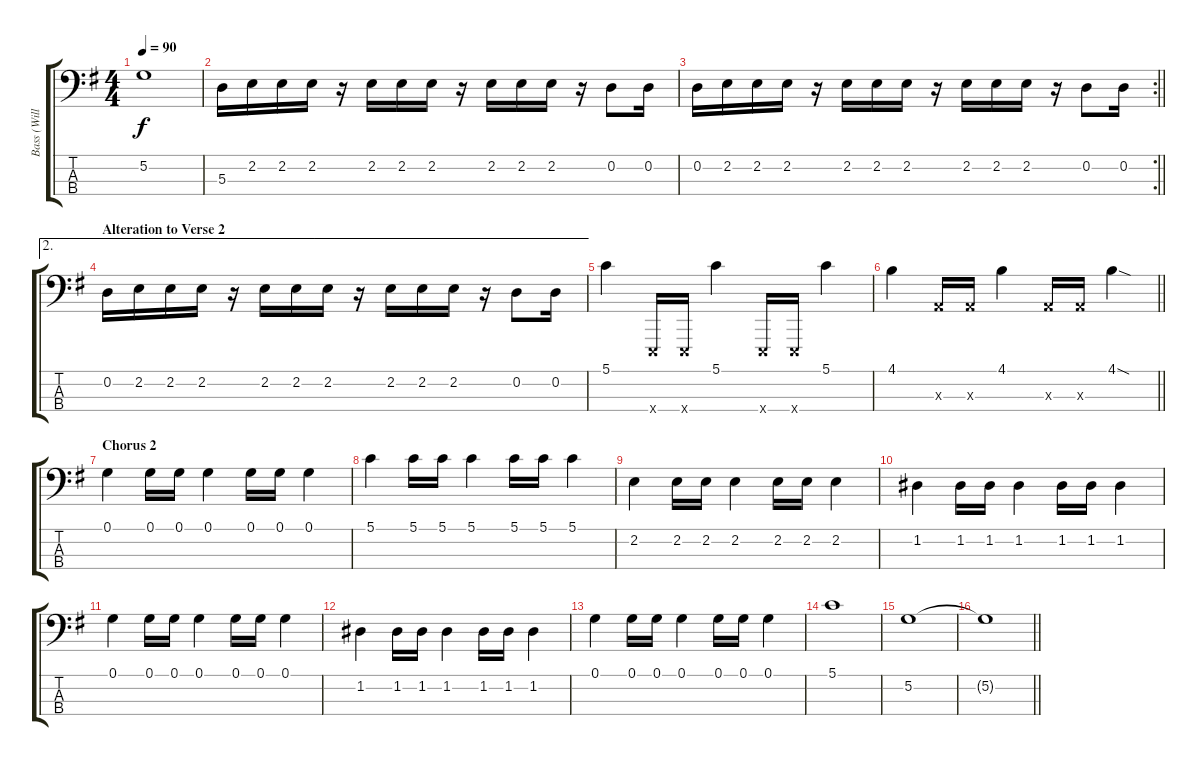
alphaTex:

\track ("Bass (Will Boyd)" "Bass (Will") {instrument electricbassfinger}
\staff {score tabs}
\tuning (G2 D2 A1 E0) {hide}
\ts (4 4)
\tempo 90
\clef f4
\ks g
5.2.1{dy f} |
5.3.16 2.2.16 2.2.16 2.2.16 r.16 2.2.16 2.2.16 2.2.16 r.16 2.2.16 2.2.16 2.2.16 r.16 0.2.8 0.2.16 |
\rc 2
\barLineRight lightlight
0.2.16 2.2.16 2.2.16 2.2.16 r.16 2.2.16 2.2.16 2.2.16 r.16 2.2.16 2.2.16 2.2.16 r.16 0.2.8 0.2.16 |
\ae 2
\section ("" "Alteration to Verse 2")
0.2.16 2.2.16 2.2.16 2.2.16 r.16 2.2.16 2.2.16 2.2.16 r.16 2.2.16 2.2.16 2.2.16 r.16 0.2.8 0.2.16 |
5.1.4 0.4{x}.16 0.4{x}.16 5.1.4 0.4{x}.16 0.4{x}.16 5.1.4 |
\barLineRight lightlight
4.1.4 0.3{x}.16 0.3{x}.16 4.1.4 0.3{x}.16 0.3{x}.16 4.1{sod}.4 |
\section ("" "Chorus 2")
0.1.4 0.1.16 0.1.16 0.1.4 0.1.16 0.1.16 0.1.4 |
5.1.4 5.1.16 5.1.16 5.1.4 5.1.16 5.1.16 5.1.4 |
2.2.4 2.2.16 2.2.16 2.2.4 2.2.16 2.2.16 2.2.4 |
1.2.4 1.2.16 1.2.16 1.2.4 1.2.16 1.2.16 1.2.4 |
0.1.4 0.1.16 0.1.16 0.1.4 0.1.16 0.1.16 0.1.4 |
1.2.4 1.2.16 1.2.16 1.2.4 1.2.16 1.2.16 1.2.4 |
0.1.4 0.1.16 0.1.16 0.1.4 0.1.16 0.1.16 0.1.4 |
5.1.1 |
5.2.1 |
\barLineRight lightlight
5.2{t}.1
